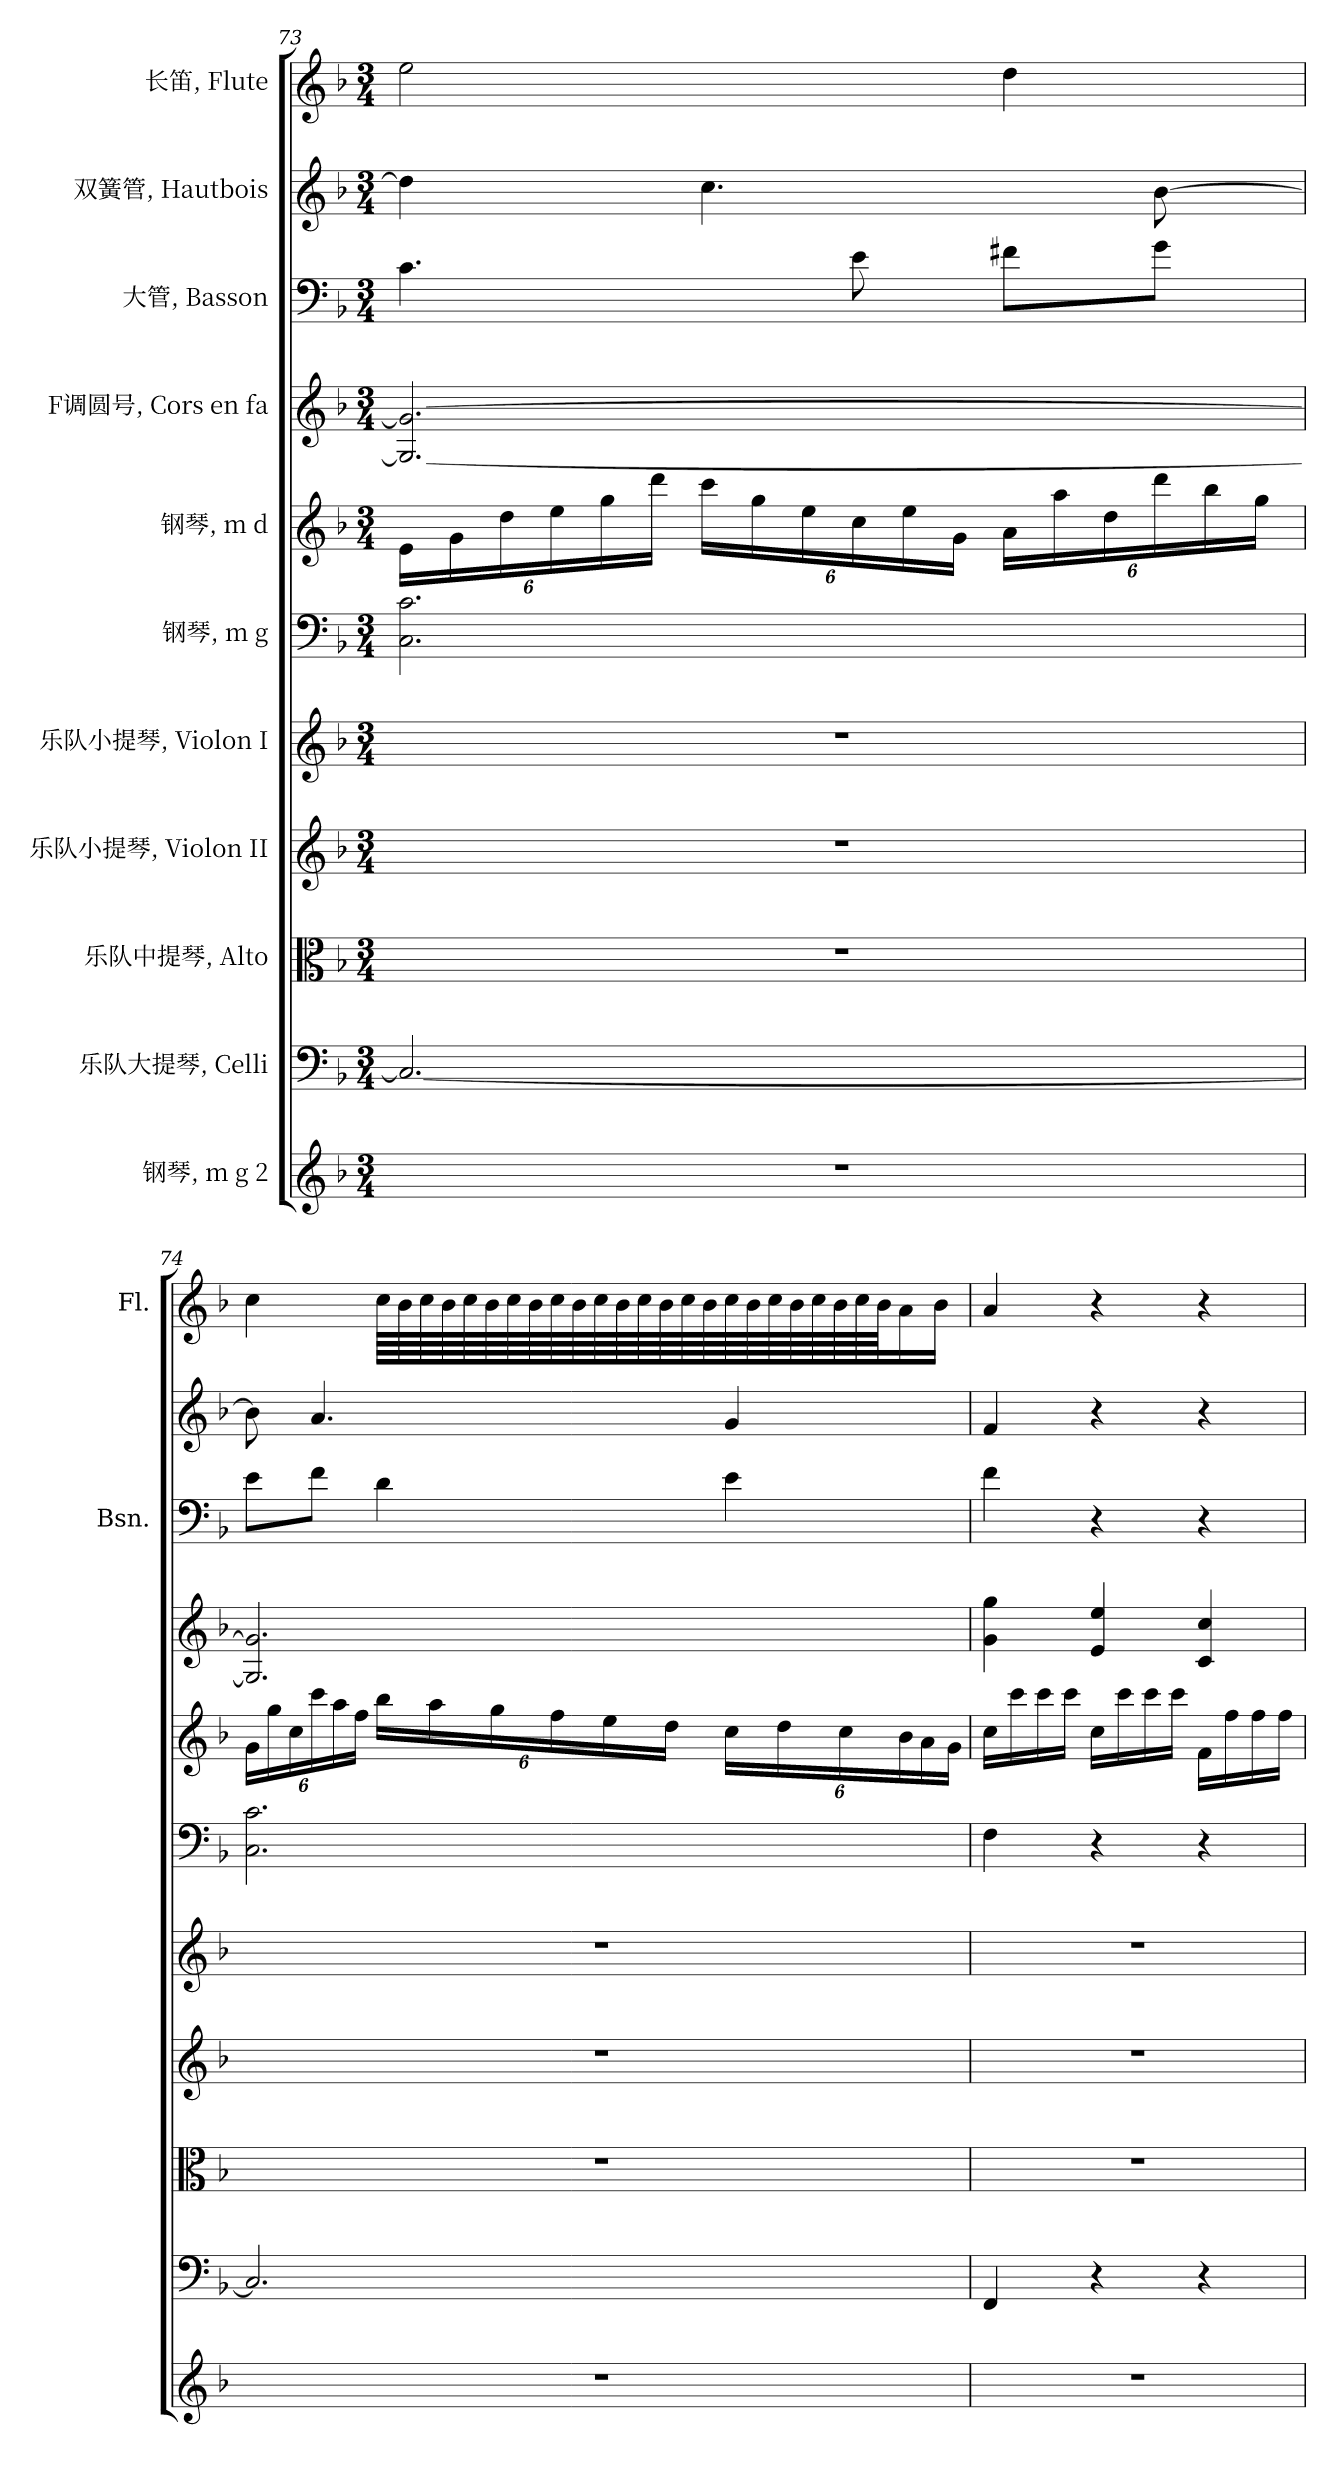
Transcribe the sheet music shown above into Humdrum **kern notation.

**kern	**kern	**kern	**kern	**kern	**kern	**kern	**kern	**kern	**kern	**kern
*part11	*part10	*part9	*part8	*part7	*part6	*part5	*part4	*part3	*part2	*part1
*staff11	*staff10	*staff9	*staff8	*staff7	*staff6	*staff5	*staff4	*staff3	*staff2	*staff1
*I"钢琴, m g 2	*I"乐队大提琴, Celli	*I"乐队中提琴, Alto	*I"乐队小提琴, Violon II	*I"乐队小提琴, Violon I	*I"钢琴, m g	*I"钢琴, m d	*I"F调圆号, Cors en fa	*I"大管, Basson	*I"双簧管, Hautbois	*I"长笛, Flute
*	*	*	*	*	*	*	*	*I'Bsn.	*	*I'Fl.
!!LO:PB:g=z
*clefG2	*clefF4	*clefC3	*clefG2	*clefG2	*clefF4	*clefG2	*clefG2	*clefF4	*clefG2	*clefG2
*	*	*	*	*	*	*	*ITrd4c7	*	*	*
*k[b-]	*k[b-]	*k[b-]	*k[b-]	*k[b-]	*k[b-]	*k[b-]	*k[b-e-]	*k[b-]	*k[b-]	*k[b-]
*M3/4	*M3/4	*M3/4	*M3/4	*M3/4	*M3/4	*M3/4	*M3/4	*M3/4	*M3/4	*M3/4
*	*	*	*	*	*	*Xbrackettup	*	*	*	*
=73	=73	=73	=73	=73	=73	=73	=73	=73	=73	=73
2.r	2.C/_	2.r	2.r	2.r	2.C\ 2.c\	24e\LL	2.C/_ 2.c/_	4.c\	4dd\]	2ee\
.	.	.	.	.	.	24g\	.	.	.	.
.	.	.	.	.	.	24dd\	.	.	.	.
.	.	.	.	.	.	24ee\	.	.	.	.
.	.	.	.	.	.	24gg\	.	.	.	.
.	.	.	.	.	.	24ddd\JJ	.	.	.	.
.	.	.	.	.	.	24ccc\LL	.	.	4.cc\	.
.	.	.	.	.	.	24gg\	.	.	.	.
.	.	.	.	.	.	24ee\	.	.	.	.
.	.	.	.	.	.	24cc\	.	8e\	.	.
.	.	.	.	.	.	24ee\	.	.	.	.
.	.	.	.	.	.	24g\JJ	.	.	.	.
.	.	.	.	.	.	24a\LL	.	8f#X\L	.	4dd\
.	.	.	.	.	.	24aa\	.	.	.	.
.	.	.	.	.	.	24dd\	.	.	.	.
.	.	.	.	.	.	24ddd\	.	8g\J	[8b-\	.
.	.	.	.	.	.	24bb-\	.	.	.	.
.	.	.	.	.	.	24gg\JJ	.	.	.	.
!!LO:PB:g=z
=74	=74	=74	=74	=74	=74	=74	=74	=74	=74	=74
2.r	2.C/]	2.r	2.r	2.r	2.C\ 2.c\	24g\LL	2.C/] 2.c/]	8e\L	8b-\]	4cc\
.	.	.	.	.	.	24gg\	.	.	.	.
.	.	.	.	.	.	24cc\	.	.	.	.
.	.	.	.	.	.	24ccc\	.	8f\J	4.a/	.
.	.	.	.	.	.	24aa\	.	.	.	.
.	.	.	.	.	.	24ff\JJ	.	.	.	.
.	.	.	.	.	.	24bb-\LL	.	4d\	.	64cc\LLLL
.	.	.	.	.	.	.	.	.	.	64b-\
.	.	.	.	.	.	.	.	.	.	64cc\
.	.	.	.	.	.	24aa\	.	.	.	.
.	.	.	.	.	.	.	.	.	.	64b-\
.	.	.	.	.	.	.	.	.	.	64cc\
.	.	.	.	.	.	.	.	.	.	64b-\
.	.	.	.	.	.	24gg\	.	.	.	.
.	.	.	.	.	.	.	.	.	.	64cc\
.	.	.	.	.	.	.	.	.	.	64b-\
.	.	.	.	.	.	24ff\	.	.	.	64cc\
.	.	.	.	.	.	.	.	.	.	64b-\
.	.	.	.	.	.	.	.	.	.	64cc\
.	.	.	.	.	.	24ee\	.	.	.	.
.	.	.	.	.	.	.	.	.	.	64b-\
.	.	.	.	.	.	.	.	.	.	64cc\
.	.	.	.	.	.	.	.	.	.	64b-\
.	.	.	.	.	.	24dd\JJ	.	.	.	.
.	.	.	.	.	.	.	.	.	.	64cc\
.	.	.	.	.	.	.	.	.	.	64b-\
.	.	.	.	.	.	24cc\LL	.	4e\	4g/	64cc\
.	.	.	.	.	.	.	.	.	.	64b-\
.	.	.	.	.	.	.	.	.	.	64cc\
.	.	.	.	.	.	24dd\	.	.	.	.
.	.	.	.	.	.	.	.	.	.	64b-\
.	.	.	.	.	.	.	.	.	.	64cc\
.	.	.	.	.	.	.	.	.	.	64b-\
.	.	.	.	.	.	24cc\	.	.	.	.
.	.	.	.	.	.	.	.	.	.	64cc\
.	.	.	.	.	.	.	.	.	.	64b-\JJ
.	.	.	.	.	.	24b-\	.	.	.	16a\
.	.	.	.	.	.	24a\	.	.	.	.
.	.	.	.	.	.	.	.	.	.	16b-\JJ
.	.	.	.	.	.	24g\JJ	.	.	.	.
!!LO:PB:g=z
=75	=75	=75	=75	=75	=75	=75	=75	=75	=75	=75
2.r	4FF/	2.r	2.r	2.r	4F\	16cc\LL	4c\ 4cc\	4f\	4f/	4a/
.	.	.	.	.	.	16ccc\	.	.	.	.
.	.	.	.	.	.	16ccc\	.	.	.	.
.	.	.	.	.	.	16ccc\JJ	.	.	.	.
.	4r	.	.	.	4r	16cc\LL	4A/ 4a/	4r	4r	4r
.	.	.	.	.	.	16ccc\	.	.	.	.
.	.	.	.	.	.	16ccc\	.	.	.	.
.	.	.	.	.	.	16ccc\JJ	.	.	.	.
.	4r	.	.	.	4r	16f\LL	4F/ 4f/	4r	4r	4r
.	.	.	.	.	.	16ff\	.	.	.	.
.	.	.	.	.	.	16ff\	.	.	.	.
.	.	.	.	.	.	16ff\JJ	.	.	.	.
=	=	=	=	=	=	=	=	=	=	=
*-	*-	*-	*-	*-	*-	*-	*-	*-	*-	*-
